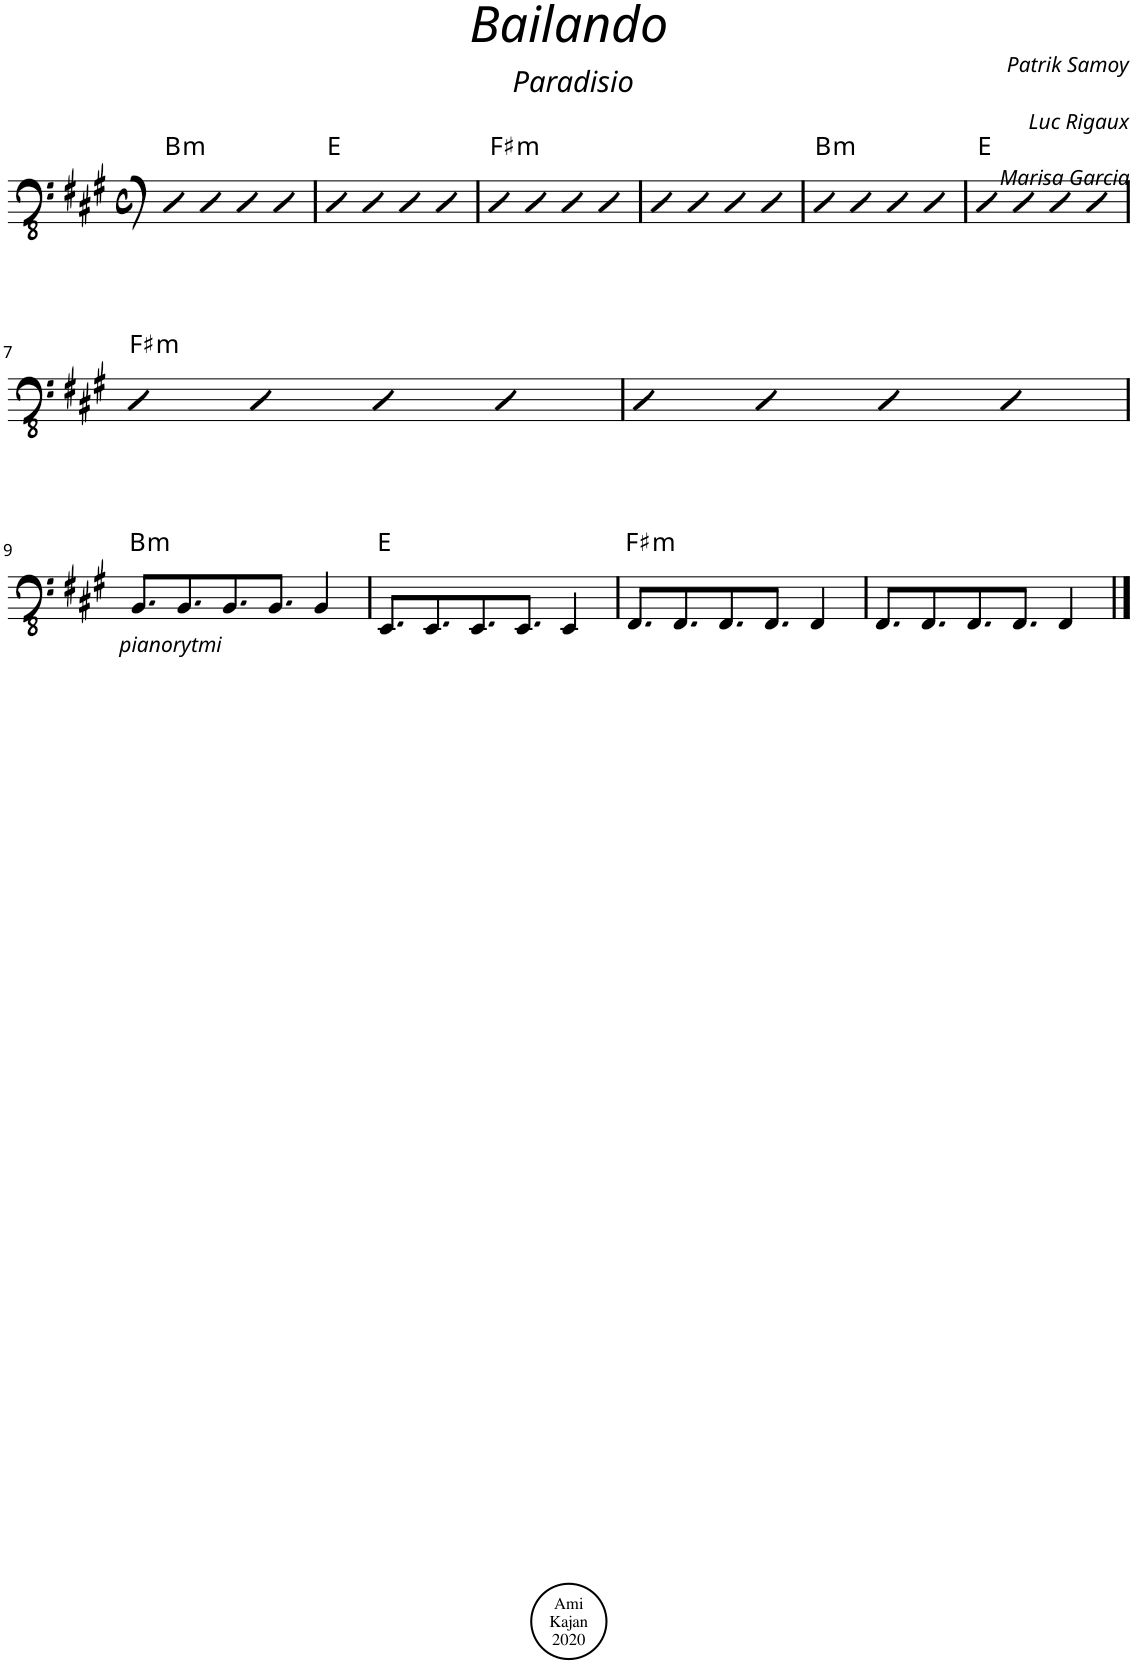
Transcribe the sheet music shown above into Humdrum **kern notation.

**kern	**harte
*part1	*part1
*staff1	*
*I"Acoustic Bass	*
*I'Bass	*
*clefFv4	*
*k[f#c#g#]	*
*M4/4	*
*met(c)	*
=1	=1
!	!LO:H:kt=m
4DD	B:min
4DD	.
4DD	.
4DD	.
=2	=2
4DD	E:maj
4DD	.
4DD	.
4DD	.
=3	=3
!	!LO:H:kt=m
4DD	F#:min
4DD	.
4DD	.
4DD	.
=4	=4
4DD	.
4DD	.
4DD	.
4DD	.
=5	=5
!	!LO:H:kt=m
4DD	B:min
4DD	.
4DD	.
4DD	.
=6	=6
4DD	E:maj
4DD	.
4DD	.
4DD	.
!!LO:LB:g=z
=7	=7
!	!LO:H:kt=m
4DD	F#:min
4DD	.
4DD	.
4DD	.
=8	=8
4DD	.
4DD	.
4DD	.
4DD	.
!!LO:LB:g=z
=9	=9
!LO:TX:b:i:t=pianorytmi	!LO:H:kt=m
8.BBB/L	B:min
8.BBB/	.
8.BBB/	.
8.BBB/J	.
4BBB/	.
=10	=10
8.EEE/L	E:maj
8.EEE/	.
8.EEE/	.
8.EEE/J	.
4EEE/	.
=11	=11
!	!LO:H:kt=m
8.FFF#/L	F#:min
8.FFF#/	.
8.FFF#/	.
8.FFF#/J	.
4FFF#/	.
=12	=12
8.FFF#/L	.
8.FFF#/	.
8.FFF#/	.
8.FFF#/J	.
4FFF#/	.
==	==
*-	*-
